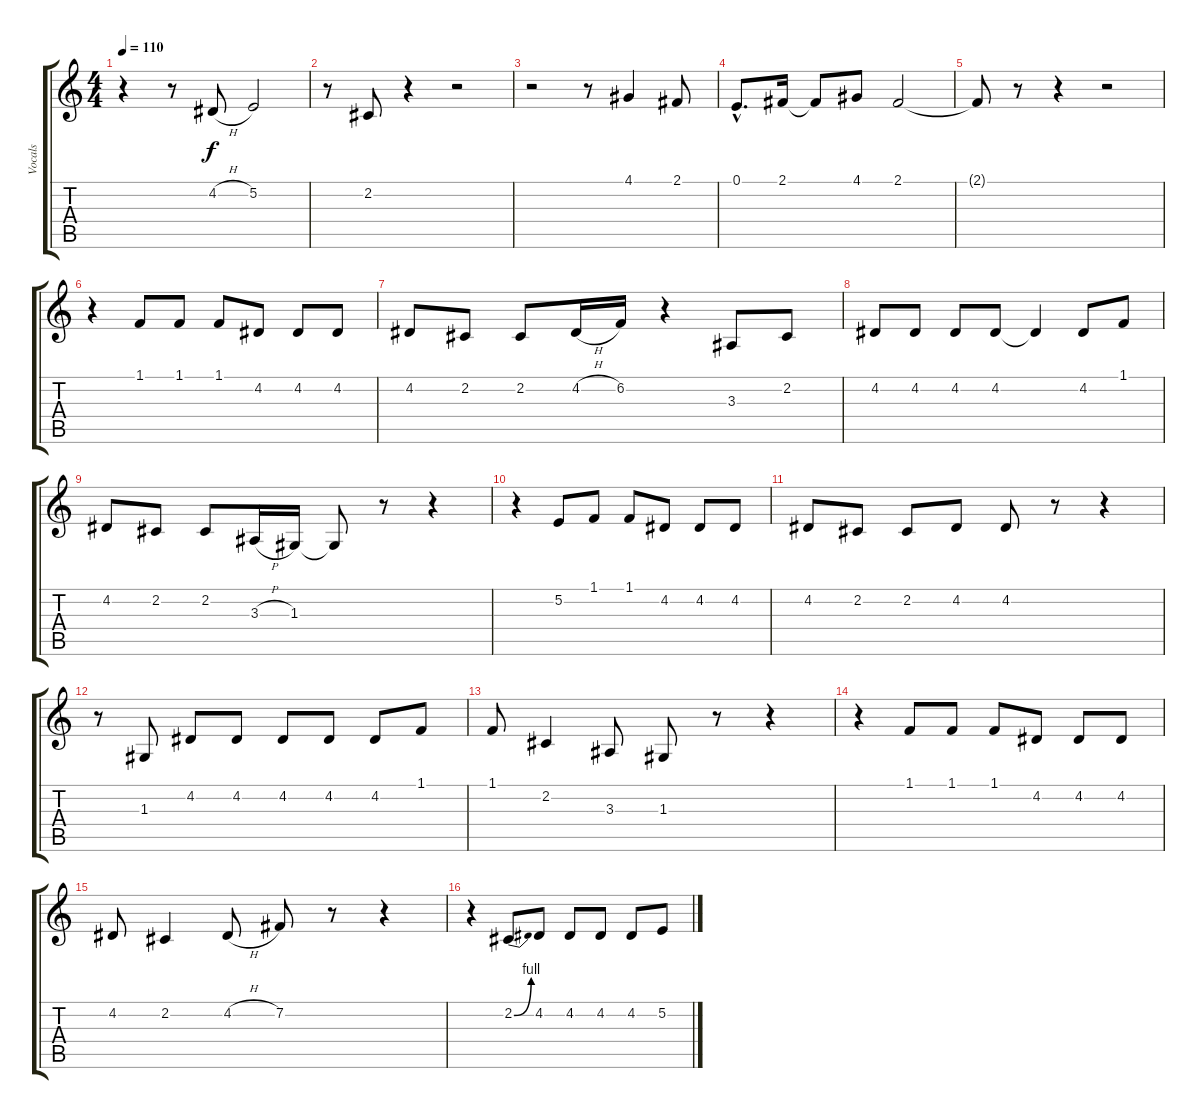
\track ("Vocals" "Vocals") {instrument altosax}
\staff {score tabs}
\tuning (E4 B3 G3 D3 A2 E2) {hide}
\ts (4 4)
\tempo 110
\clef g2
\ks c
r.4{dy f} r.8 4.2{h}.8 5.2.2 |
r.8 2.2.8 r.4 r.2 |
r.2 r.8 4.1.4 2.1.8 |
0.1{hac}.8{d} 2.1.16 2.1{t}.8 4.1.8 2.1.2 |
2.1{t}.8 r.8 r.4 r.2 |
r.4 1.1.8 1.1.8 1.1.8 4.2.8 4.2.8 4.2.8 |
4.2.8 2.2.8 2.2.8 4.2{h}.16 6.2.16 r.4 3.3.8 2.2.8 |
4.2.8 4.2.8 4.2.8 4.2.8 4.2{t}.4 4.2.8 1.1.8 |
4.2.8 2.2.8 2.2.8 3.3{h}.16 1.3.16 1.3{t}.8 r.8 r.4 |
r.4 5.2.8 1.1.8 1.1.8 4.2.8 4.2.8 4.2.8 |
4.2.8 2.2.8 2.2.8 4.2.8 4.2.8 r.8 r.4 |
r.8 1.3.8 4.2.8 4.2.8 4.2.8 4.2.8 4.2.8 1.1.8 |
1.1.8 2.2.4 3.3.8 1.3.8 r.8 r.4 |
r.4 1.1.8 1.1.8 1.1.8 4.2.8 4.2.8 4.2.8 |
4.2.8 2.2.4 4.2{h}.8 7.2.8 r.8 r.4 |
r.4 2.2{be (bend 0 0 60 4)}.8 4.2.8 4.2.8 4.2.8 4.2.8 5.2.8
